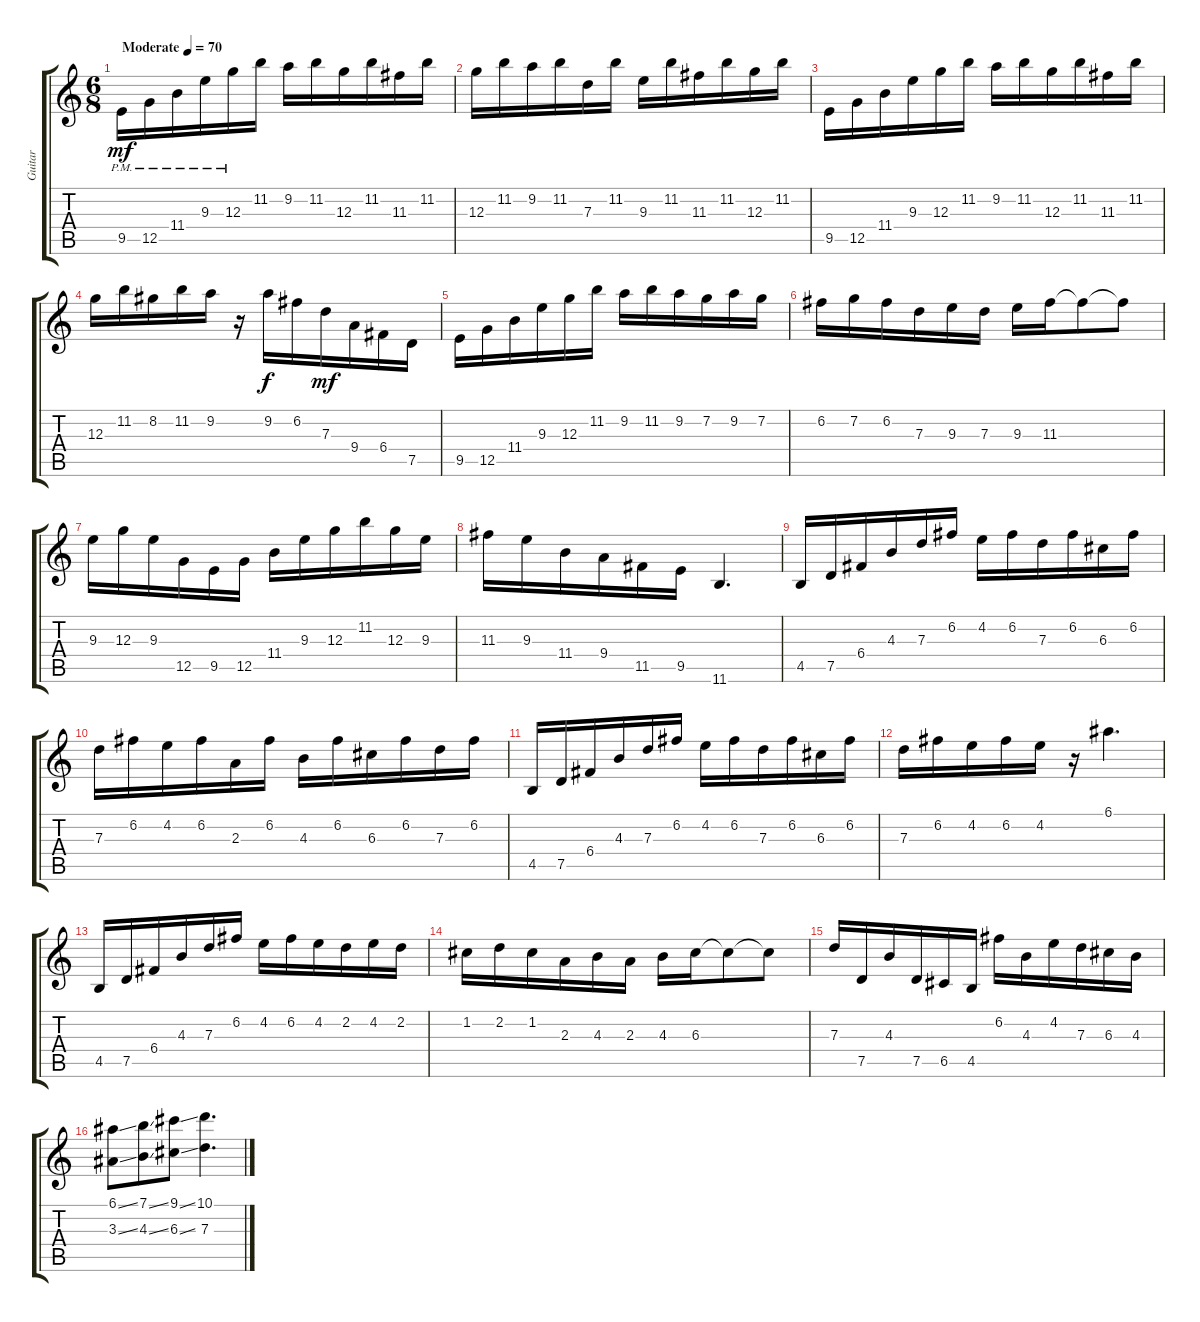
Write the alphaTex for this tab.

\track ("Guitar" "Guitar") {instrument distortionguitar}
\staff {score tabs}
\tuning (E4 C4 G3 C3 G2 C2) {hide}
\ts (6 8)
\tempo (70 "Moderate")
\clef g2
\ks c
9.5{pm}.16{dy mf instrument distortionguitar} 12.5{pm}.16 11.4{pm}.16 9.3{pm}.16 12.3{pm}.16 11.2.16 9.2.16 11.2.16 12.3.16 11.2.16 11.3.16 11.2.16 |
12.3.16 11.2.16 9.2.16 11.2.16 7.3.16 11.2.16 9.3.16 11.2.16 11.3.16 11.2.16 12.3.16 11.2.16 |
9.5.16 12.5.16 11.4.16 9.3.16 12.3.16 11.2.16 9.2.16 11.2.16 12.3.16 11.2.16 11.3.16 11.2.16 |
12.3.16 11.2.16 8.2.16 11.2.16 9.2.16 r.16 9.2.16{dy f} 6.2.16 7.3.16{dy mf} 9.4.16 6.4.16 7.5.16 |
9.5.16 12.5.16 11.4.16 9.3.16 12.3.16 11.2.16 9.2.16 11.2.16 9.2.16 7.2.16 9.2.16 7.2.16 |
6.2.16 7.2.16 6.2.16 7.3.16 9.3.16 7.3.16 9.3.16 11.3.16 11.3{t}.8 11.3{t}.8 |
9.3.16 12.3.16 9.3.16 12.5.16 9.5.16 12.5.16 11.4.16 9.3.16 12.3.16 11.2.16 12.3.16 9.3.16 |
11.3.16 9.3.16 11.4.16 9.4.16 11.5.16 9.5.16 11.6.4{d} |
4.5.16 7.5.16 6.4.16 4.3.16 7.3.16 6.2.16 4.2.16 6.2.16 7.3.16 6.2.16 6.3.16 6.2.16 |
7.3.16 6.2.16 4.2.16 6.2.16 2.3.16 6.2.16 4.3.16 6.2.16 6.3.16 6.2.16 7.3.16 6.2.16 |
4.5.16 7.5.16 6.4.16 4.3.16 7.3.16 6.2.16 4.2.16 6.2.16 7.3.16 6.2.16 6.3.16 6.2.16 |
7.3.16 6.2.16 4.2.16 6.2.16 4.2.16 r.16 6.1.4{d} |
4.5.16 7.5.16 6.4.16 4.3.16 7.3.16 6.2.16 4.2.16 6.2.16 4.2.16 2.2.16 4.2.16 2.2.16 |
1.2.16 2.2.16 1.2.16 2.3.16 4.3.16 2.3.16 4.3.16 6.3.16 6.3{t}.8 6.3{t}.8 |
7.3.16 7.5.16 4.3.16 7.5.16 6.5.16 4.5.16 6.2.16 4.3.16 4.2.16 7.3.16 6.3.16 4.3.16 |
(6.1{ss} 3.3{ss}).8 (7.1{ss} 4.3{ss}).8 (9.1{ss} 6.3{ss}).8 (10.1 7.3).4{d}
